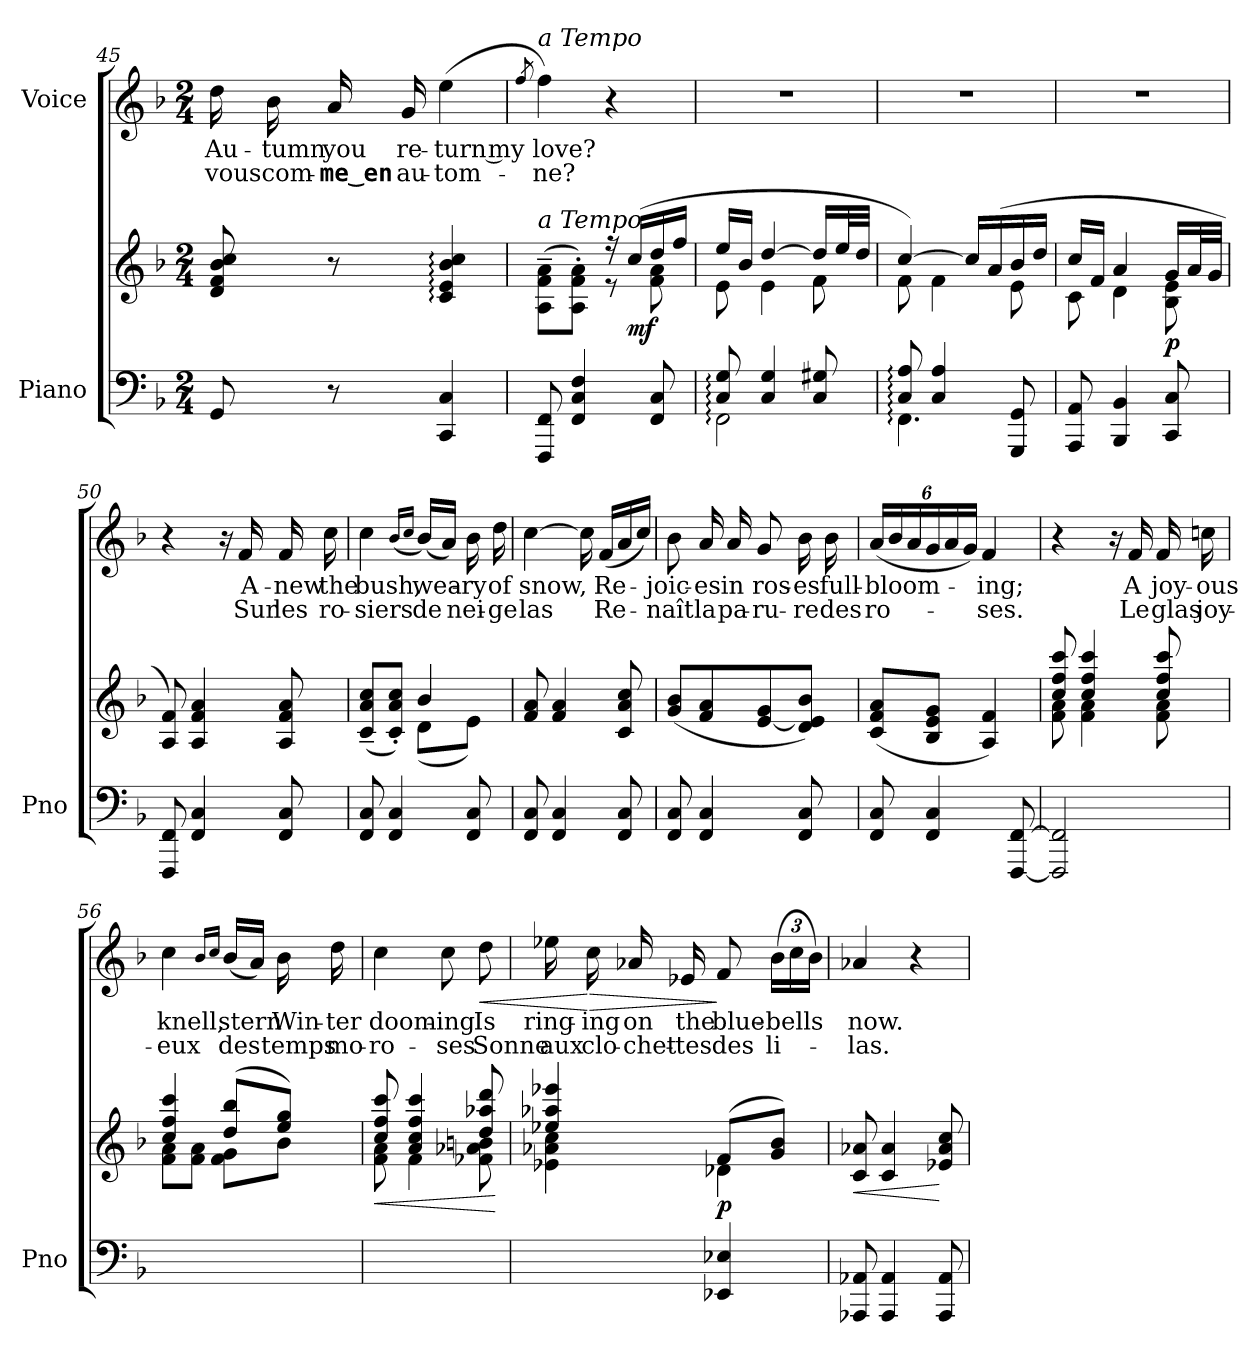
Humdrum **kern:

**kern	**kern	**dynam	**kern	**text	**text	**dynam
*part2	*part2	*part2	*part1	*part1	*part1	*part1
*staff3	*staff2	*staff2/3	*staff1	*staff1	*staff1	*staff1
*I"Piano	*	*	*I"Voice	*	*	*
*I'Pno	*	*	*	*	*	*
*clefF4	*clefG2	*	*clefG2	*	*	*
*k[b-]	*k[b-]	*	*k[b-]	*	*	*
*M2/4	*M2/4	*	*M2/4	*	*	*
=45	=45	=45	=45	=45	=45	=45
!	!	!	!	!LO:LY:b	!LO:LY:b	!
8GG/	8d/ 8f/ 8b-/ 8cc/	.	16dd\	Au-	-vous	.
!	!	!	!	!LO:LY:b	!LO:LY:b	!
.	.	.	16b-\	tumn	com-	.
!	!	!	!	!LO:LY:b	!LO:LY:b	!
8r	8r	.	16a/	you	-me‿en	.
!	!	!	!	!LO:LY:b	!LO:LY:b	!
.	.	.	16g/	re-	au-	.
!	!	!	!	!LO:LY:b	!LO:LY:b	!
4CC/ 4C/	4c/: 4e/: 4b-/: 4cc/:	.	(>4ee\	-turn my	-tom-	.
=46	=46	=46	=46	=46	=46	=46
.	.	.	8qff/	.	.	.
*	*^	*	*	*	*	*
!	!	!	!	!LO:TX:a:i:t=a Tempo	!	!	!
!	!LO:TX:a:i:t=a Tempo	!	!	!	!	!	!
!	!	!	!	!	!LO:LY:b	!LO:LY:b	!
8FFF/ 8FF/	4ryy	(<8A\~ 8f\~ 8a\~L	.	4ff\)	love?	-ne?	.
4FF/ 4C/ 4F/	.	8A\' 8f\' 8a\'J)	.	.	.	.	.
.	16r	8r	.	4r	.	.	.
!	!	!	!LO:DY:b	!	!	!	!
.	(>16cc/LL	.	mf	.	.	.	.
8FF/ 8C/	16dd/	8f\ 8a\	.	.	.	.	.
.	16ff/JJ	.	.	.	.	.	.
!!LO:LB:g=z
=47	=47	=47	=47	=47	=47	=47	=47
*^	*	*	*	*	*	*	*
8C/: 8G/:	2FF:\	16ee/LL	8e\	.	2r	.	.	.
.	.	16b-/JJ	.	.	.	.	.	.
4C/ 4G/	.	[4dd/	4e\	.	.	.	.	.
8C/ 8G#X/	.	16dd/LL]	8f\	.	.	.	.	.
.	.	32ee/L	.	.	.	.	.	.
.	.	32dd/JJJ	.	.	.	.	.	.
=48	=48	=48	=48	=48	=48	=48	=48	=48
8C/: 8A/:	4.FF:\	[4cc/)	8f\	.	2r	.	.	.
4C/ 4A/	.	.	4f\	.	.	.	.	.
.	.	16cc/LL]	.	.	.	.	.	.
.	.	(>16a/	.	.	.	.	.	.
8GGG/ 8GG/	8ryy	16b-/	8e\	.	.	.	.	.
.	.	16dd/JJ	.	.	.	.	.	.
*v	*v	*	*	*	*	*	*	*
=49	=49	=49	=49	=49	=49	=49	=49
8AAA/ 8AA/	16cc/LL	8c\	.	2r	.	.	.
.	16f/JJ	.	.	.	.	.	.
4BBB-/ 4BB-/	4a/	4d\	.	.	.	.	.
!	!	!	!LO:DY:b	!	!	!	!
8CC/ 8C/	16g/LL	8B-\ 8e\	p	.	.	.	.
.	32a/L	.	.	.	.	.	.
.	32g/JJJ	.	.	.	.	.	.
*	*v	*v	*	*	*	*	*
=50	=50	=50	=50	=50	=50	=50
8FFF/ 8FF/	8A/ 8f/)	.	4r	.	.	.
4FF/ 4C/	4A/ 4f/ 4a/	.	.	.	.	.
.	.	.	16r	.	.	.
!	!	!	!	!LO:LY:b	!LO:LY:b	!
.	.	.	16f/	A-	Sur	.
!	!	!	!	!LO:LY:b	!LO:LY:b	!
8FF/ 8C/	8A/ 8f/ 8a/	.	16f/	-new	les	.
!	!	!	!	!LO:LY:b	!LO:LY:b	!
.	.	.	16cc\	the	ro-	.
!!LO:LB:g=z
=51	=51	=51	=51	=51	=51	=51
*	*^	*	*	*	*	*
!	!	!	!	!	!LO:LY:b	!LO:LY:b	!
8FF/ 8C/	(<8c/~ 8a/~ 8cc/~L	4ryy	.	4cc\	bush,	-siers	.
4FF/ 4C/	8c/' 8a/' 8cc/'J)	.	.	.	.	.	.
.	.	.	.	(<16qb-/LL	.	.	.
.	.	.	.	16qcc/JJ	.	.	.
!	!	!	!	!	!LO:LY:b	!LO:LY:b	!
.	4b-/	(<8d\L	.	(<16b-/LL)	wea-	de	.
.	.	.	.	16a/JJ)	.	.	.
!	!	!	!	!	!LO:LY:b	!LO:LY:b	!
8FF/ 8C/	.	8e\J)	.	16b-\	ry	nei-	.
!	!	!	!	!	!LO:LY:b	!LO:LY:b	!
.	.	.	.	16dd\	of	-ge	.
*	*v	*v	*	*	*	*	*
=52	=52	=52	=52	=52	=52	=52
!	!	!	!	!LO:LY:b	!LO:LY:b	!
8FF/ 8C/	8f/ 8a/	.	[4cc\	snow,	las	.
4FF/ 4C/	4f/ 4a/	.	.	.	.	.
.	.	.	16cc\]	.	.	.
!	!	!	!	!LO:LY:b	!LO:LY:b	!
.	.	.	(<16f/LL	Re-	Re-	.
8FF/ 8C/	8c/ 8a/ 8cc/	.	16a/	.	.	.
.	.	.	16cc/JJ)	.	.	.
=53	=53	=53	=53	=53	=53	=53
!	!	!	!	!LO:LY:b	!LO:LY:b	!
8FF/ 8C/	(<8g/ 8b-/L	.	8b-\	-joic-	-naît	.
!	!	!	!	!LO:LY:b	!LO:LY:b	!
4FF/ 4C/	8f/ 8a/	.	16a/	-es	la	.
!	!	!	!	!LO:LY:b	!LO:LY:b	!
.	.	.	16a/	in	pa-	.
!	!	!	!	!LO:LY:b	!LO:LY:b	!
.	[8e/ 8g/	.	8g/	ros-	-ru-	.
!	!	!	!	!LO:LY:b	!LO:LY:b	!
8FF/ 8C/	8d/ 8e/] 8b-/J)	.	16b-\	-es	-re	.
!	!	!	!	!LO:LY:b	!LO:LY:b	!
.	.	.	16b-\	full-	des	.
!!LO:LB:g=z
=54	=54	=54	=54	=54	=54	=54
*	*	*	*Xbrackettup	*	*	*
!	!	!	!	!LO:LY:b	!LO:LY:b	!
8FF/ 8C/	(<8c/ 8f/ 8a/L	.	(<24a/LL	-bloom-	ro-	.
.	.	.	24b-/	.	.	.
.	.	.	24a/	.	.	.
4FF/ 4C/	8B-/ 8e/ 8g/J	.	24g/	.	.	.
.	.	.	24a/	.	.	.
.	.	.	24g/JJ)	.	.	.
!	!	!	!	!LO:LY:b	!LO:LY:b	!
.	4A/ 4f/)	.	4f/	-ing;	-ses.	.
(>[8FFF/ [8FF/	.	.	.	.	.	.
=55	=55	=55	=55	=55	=55	=55
*	*^	*	*	*	*	*
2FFF/] 2FF/]	8cc/ 8ff/ 8ccc/)	8f\ 8a\	.	4r	.	.	.
.	4cc/ 4ff/ 4ccc/	4f\ 4a\	.	.	.	.	.
.	.	.	.	16r	.	.	.
!	!	!	!	!	!LO:LY:b	!LO:LY:b	!
.	.	.	.	16f/	A	Le	.
!	!	!	!	!	!LO:LY:b	!LO:LY:b	!
.	8cc/ 8ff/ 8ccc/	8f\ 8a\	.	16f/	joy-	glas	.
!	!	!	!	!	!LO:LY:b	!LO:LY:b	!
.	.	.	.	16ccn\	-ous	joy-	.
=56	=56	=56	=56	=56	=56	=56	=56
!	!	!	!	!	!LO:LY:b	!LO:LY:b	!
2ryy	4cc/ 4ff/ 4ccc/	8f\ 8a\L	.	4cc\	knell,	-eux	.
.	.	8f\ 8a\J	.	.	.	.	.
.	.	.	.	16qb-/LL	.	.	.
.	.	.	.	16qcc/JJ	.	.	.
!	!	!	!	!	!LO:LY:b	!LO:LY:b	!
.	(>8dd/ 8bb-/L	8f\ 8g\L	.	(<16b-/LL	stern	des	.
.	.	.	.	16a/JJ)	.	.	.
!	!	!	!	!	!LO:LY:b	!LO:LY:b	!
.	8ee/ 8gg/J)	8b-\J	.	16b-\	Win-	temps	.
!	!	!	!	!	!LO:LY:b	!LO:LY:b	!
.	.	.	.	16dd\	-ter	mo-	.
!!LO:PB:g=z
=57	=57	=57	=57	=57	=57	=57	=57
!	!	!	!LO:HP:b	!	!LO:LY:b	!LO:LY:b	!
2ryy	8cc/ 8ff/ 8ccc/	8f\ 8a\	<	4cc\	doom-	-ro-	.
.	4a/ 4cc/ 4ff/ 4ccc/	4f\	.	.	.	.	.
!	!	!	!	!	!LO:LY:b	!LO:LY:b	!
.	.	.	.	8cc\	-ing	-ses	.
!	!	!	!	!	!LO:LY:b	!LO:LY:b	!LO:HP:b
.	8dd/ 8aa-X/ 8ddd/	8f-X\ 8a-X\ 8bn\	.	8dd\	Is	Sonne	<
*	*v	*v	*	*	*	*	*
.	.	[	.	.	.	.
=58	=58	=58	=58	=58	=58	=58
*	*^	*	*	*	*	*
!	!	!	!	!	!LO:LY:b	!LO:LY:b	!
4ryy	4ee-X/ 4aa-X/ 4eee-X/	4e-X\ 4a-X\ 4cc\	.	16ee-X\	ring-	aux	.
!	!	!	!	!	!LO:LY:b	!LO:LY:b	!LO:HP:n=1:b
.	.	.	.	16cc\	-ing	clo-	[ >
!	!	!	!	!	!LO:LY:b	!LO:LY:b	!
.	.	.	.	16a-X/	on	-chet-	.
!	!	!	!	!	!LO:LY:b	!LO:LY:b	!
.	.	.	.	16e-X/	the	-tes	.
!	!	!	!LO:DY:b	!	!LO:LY:b	!LO:LY:b	!
4EE-X/ 4E-X/	(>8f/L	4d-X\	p	8f/	blue-	des	]
!	!	!	!	!	!LO:LY:b	!LO:LY:b	!
.	8g/ 8b-/J)	.	.	(>24b-\LL	-bells	li-	.
.	.	.	.	24cc\	.	.	.
.	.	.	.	24b-\JJ)	.	.	.
*	*v	*v	*	*	*	*	*
=59	=59	=59	=59	=59	=59	=59
!	!	!LO:HP:b	!	!LO:LY:b	!LO:LY:b	!
8AAA-X/ 8AA-X/	8c/ 8a-X/	<	4a-X/	now.	-las.	.
4AAA-/ 4AA-/	4c/ 4a-/	.	.	.	.	.
.	.	.	4r	.	.	.
8AAA-/ 8AA-/	8e-X/ 8a-/ 8cc/	[	.	.	.	.
=	=	=	=	=	=	=
*-	*-	*-	*-	*-	*-	*-
